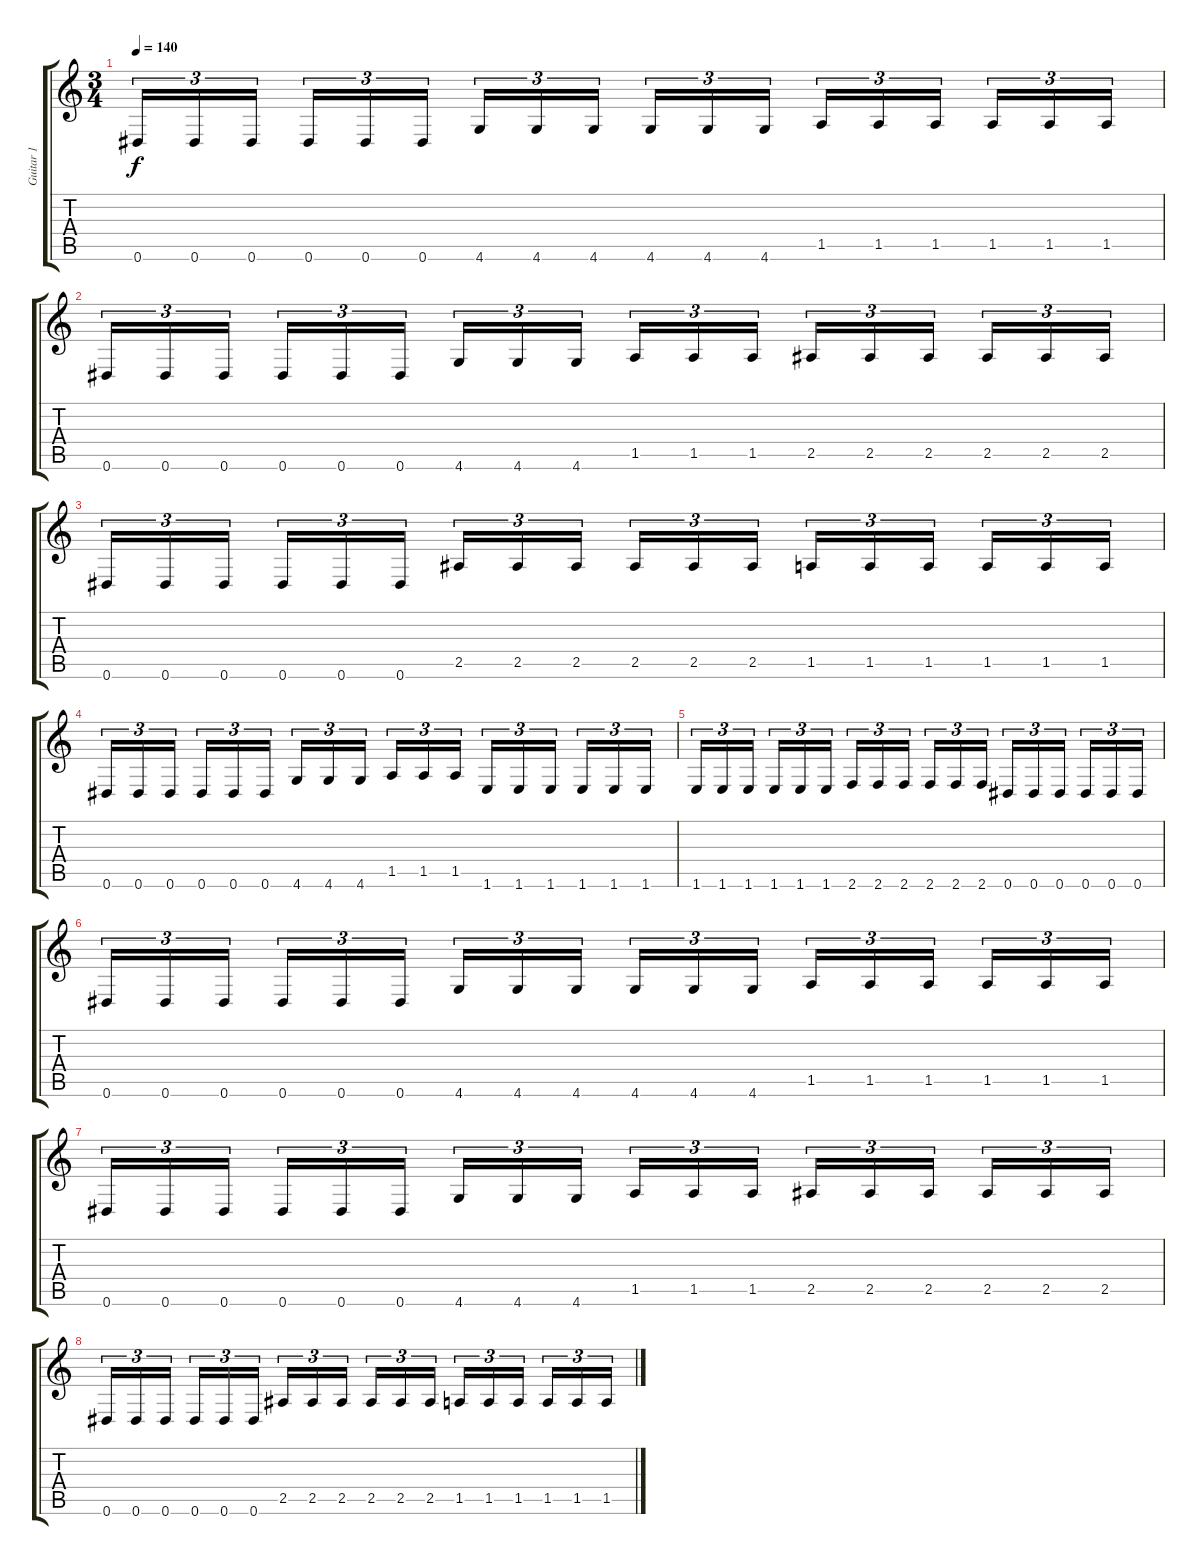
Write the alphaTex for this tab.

\track ("Guitar 1" "Guitar 1") {instrument distortionguitar}
\staff {score tabs}
\tuning (Eb4 Bb3 Gb3 Db3 Ab2 Eb2) {hide}
\ts (3 4)
\tempo 140
\clef g2
\ks c
0.6.16{tu (3 2) dy f} 0.6.16{tu (3 2)} 0.6.16{tu (3 2)} 0.6.16{tu (3 2)} 0.6.16{tu (3 2)} 0.6.16{tu (3 2)} 4.6.16{tu (3 2)} 4.6.16{tu (3 2)} 4.6.16{tu (3 2)} 4.6.16{tu (3 2)} 4.6.16{tu (3 2)} 4.6.16{tu (3 2)} 1.5.16{tu (3 2)} 1.5.16{tu (3 2)} 1.5.16{tu (3 2)} 1.5.16{tu (3 2)} 1.5.16{tu (3 2)} 1.5.16{tu (3 2)} |
0.6.16{tu (3 2)} 0.6.16{tu (3 2)} 0.6.16{tu (3 2)} 0.6.16{tu (3 2)} 0.6.16{tu (3 2)} 0.6.16{tu (3 2)} 4.6.16{tu (3 2)} 4.6.16{tu (3 2)} 4.6.16{tu (3 2)} 1.5.16{tu (3 2)} 1.5.16{tu (3 2)} 1.5.16{tu (3 2)} 2.5.16{tu (3 2)} 2.5.16{tu (3 2)} 2.5.16{tu (3 2)} 2.5.16{tu (3 2)} 2.5.16{tu (3 2)} 2.5.16{tu (3 2)} |
0.6.16{tu (3 2)} 0.6.16{tu (3 2)} 0.6.16{tu (3 2)} 0.6.16{tu (3 2)} 0.6.16{tu (3 2)} 0.6.16{tu (3 2)} 2.5.16{tu (3 2)} 2.5.16{tu (3 2)} 2.5.16{tu (3 2)} 2.5.16{tu (3 2)} 2.5.16{tu (3 2)} 2.5.16{tu (3 2)} 1.5.16{tu (3 2)} 1.5.16{tu (3 2)} 1.5.16{tu (3 2)} 1.5.16{tu (3 2)} 1.5.16{tu (3 2)} 1.5.16{tu (3 2)} |
0.6.16{tu (3 2)} 0.6.16{tu (3 2)} 0.6.16{tu (3 2)} 0.6.16{tu (3 2)} 0.6.16{tu (3 2)} 0.6.16{tu (3 2)} 4.6.16{tu (3 2)} 4.6.16{tu (3 2)} 4.6.16{tu (3 2)} 1.5.16{tu (3 2)} 1.5.16{tu (3 2)} 1.5.16{tu (3 2)} 1.6.16{tu (3 2)} 1.6.16{tu (3 2)} 1.6.16{tu (3 2)} 1.6.16{tu (3 2)} 1.6.16{tu (3 2)} 1.6.16{tu (3 2)} |
1.6.16{tu (3 2)} 1.6.16{tu (3 2)} 1.6.16{tu (3 2)} 1.6.16{tu (3 2)} 1.6.16{tu (3 2)} 1.6.16{tu (3 2)} 2.6.16{tu (3 2)} 2.6.16{tu (3 2)} 2.6.16{tu (3 2)} 2.6.16{tu (3 2)} 2.6.16{tu (3 2)} 2.6.16{tu (3 2)} 0.6.16{tu (3 2)} 0.6.16{tu (3 2)} 0.6.16{tu (3 2)} 0.6.16{tu (3 2)} 0.6.16{tu (3 2)} 0.6.16{tu (3 2)} |
0.6.16{tu (3 2)} 0.6.16{tu (3 2)} 0.6.16{tu (3 2)} 0.6.16{tu (3 2)} 0.6.16{tu (3 2)} 0.6.16{tu (3 2)} 4.6.16{tu (3 2)} 4.6.16{tu (3 2)} 4.6.16{tu (3 2)} 4.6.16{tu (3 2)} 4.6.16{tu (3 2)} 4.6.16{tu (3 2)} 1.5.16{tu (3 2)} 1.5.16{tu (3 2)} 1.5.16{tu (3 2)} 1.5.16{tu (3 2)} 1.5.16{tu (3 2)} 1.5.16{tu (3 2)} |
0.6.16{tu (3 2)} 0.6.16{tu (3 2)} 0.6.16{tu (3 2)} 0.6.16{tu (3 2)} 0.6.16{tu (3 2)} 0.6.16{tu (3 2)} 4.6.16{tu (3 2)} 4.6.16{tu (3 2)} 4.6.16{tu (3 2)} 1.5.16{tu (3 2)} 1.5.16{tu (3 2)} 1.5.16{tu (3 2)} 2.5.16{tu (3 2)} 2.5.16{tu (3 2)} 2.5.16{tu (3 2)} 2.5.16{tu (3 2)} 2.5.16{tu (3 2)} 2.5.16{tu (3 2)} |
0.6.16{tu (3 2)} 0.6.16{tu (3 2)} 0.6.16{tu (3 2)} 0.6.16{tu (3 2)} 0.6.16{tu (3 2)} 0.6.16{tu (3 2)} 2.5.16{tu (3 2)} 2.5.16{tu (3 2)} 2.5.16{tu (3 2)} 2.5.16{tu (3 2)} 2.5.16{tu (3 2)} 2.5.16{tu (3 2)} 1.5.16{tu (3 2)} 1.5.16{tu (3 2)} 1.5.16{tu (3 2)} 1.5.16{tu (3 2)} 1.5.16{tu (3 2)} 1.5.16{tu (3 2)}
